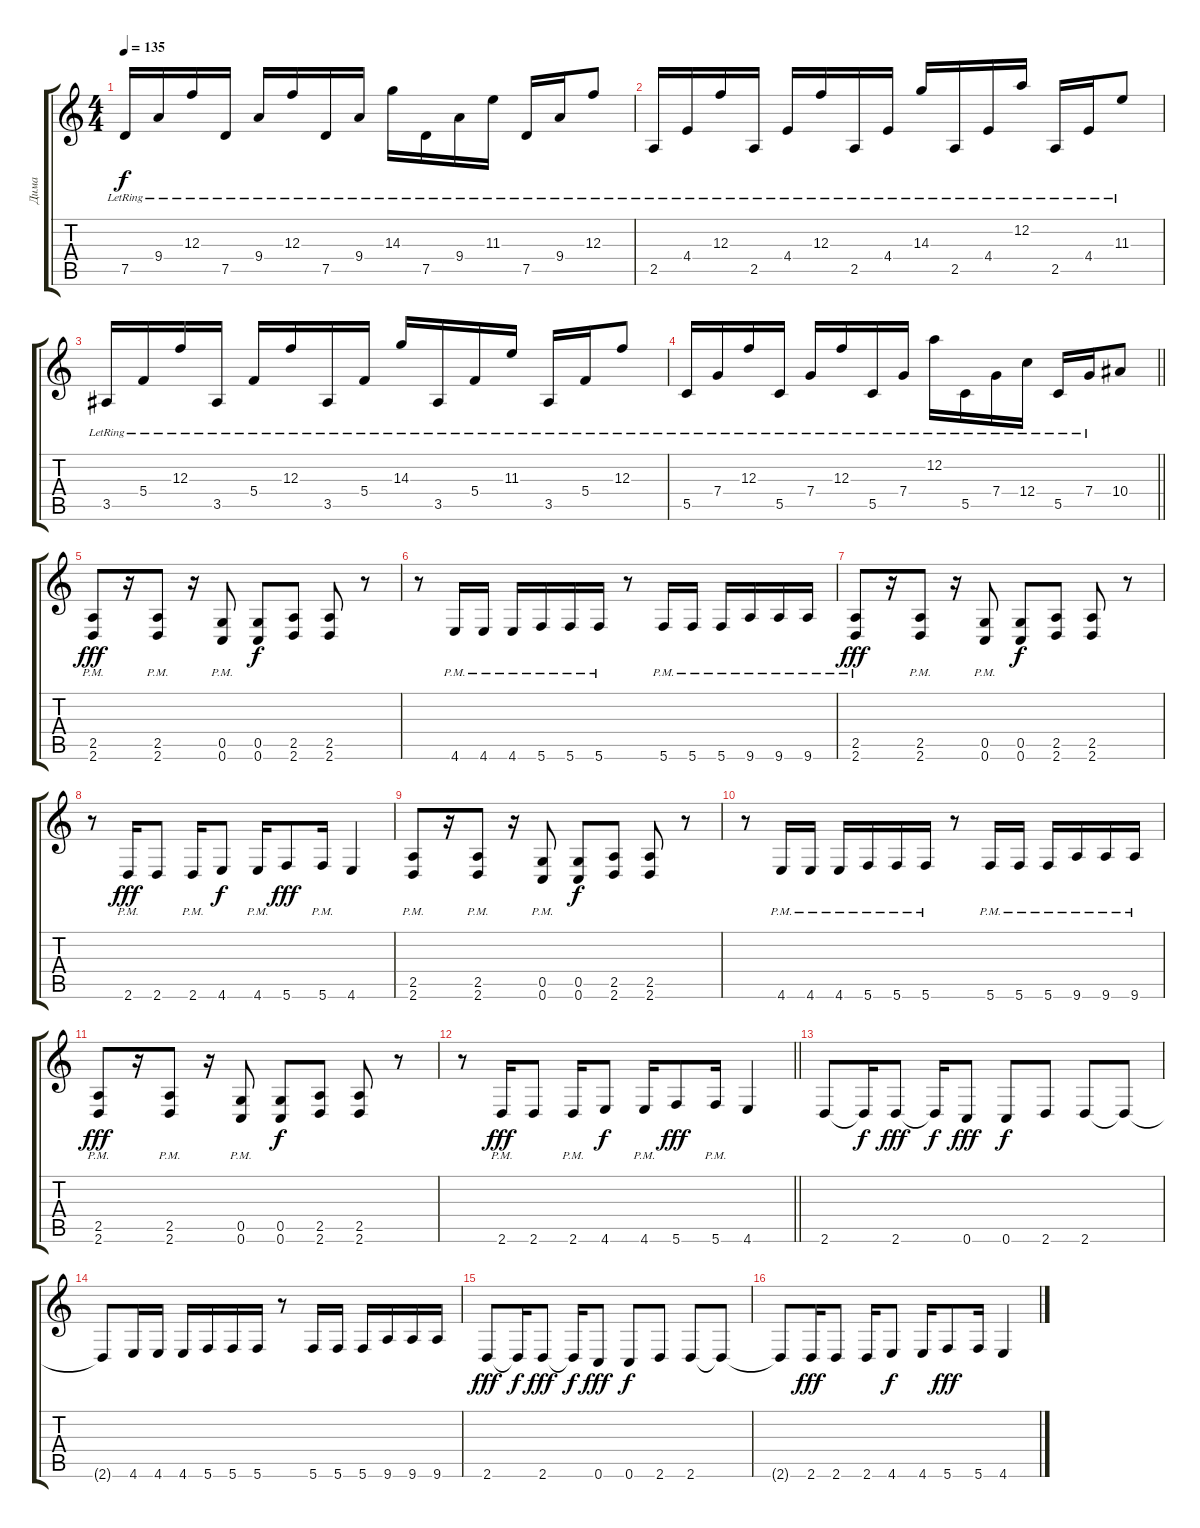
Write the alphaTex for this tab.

\track ("Дима" "Дима") {instrument distortionguitar}
\staff {score tabs}
\tuning (D4 A3 F3 C3 G2 C2) {hide}
\ts (4 4)
\tempo 135
\clef g2
\ks c
7.5{lr}.16{dy f} 9.4{lr}.16 12.3{lr}.16 7.5{lr}.16 9.4{lr}.16 12.3{lr}.16 7.5{lr}.16 9.4{lr}.16 14.3{lr}.16 7.5{lr}.16 9.4{lr}.16 11.3{lr}.16 7.5{lr}.16 9.4{lr}.16 12.3{lr}.8 |
2.5{lr}.16 4.4{lr}.16 12.3{lr}.16 2.5{lr}.16 4.4{lr}.16 12.3{lr}.16 2.5{lr}.16 4.4{lr}.16 14.3{lr}.16 2.5{lr}.16 4.4{lr}.16 12.2{lr}.16 2.5{lr}.16 4.4{lr}.16 11.3{lr}.8 |
3.5{lr}.16 5.4{lr}.16 12.3{lr}.16 3.5{lr}.16 5.4{lr}.16 12.3{lr}.16 3.5{lr}.16 5.4{lr}.16 14.3{lr}.16 3.5{lr}.16 5.4{lr}.16 11.3{lr}.16 3.5{lr}.16 5.4{lr}.16 12.3{lr}.8 |
\barLineRight lightlight
5.5{lr}.16 7.4{lr}.16 12.3{lr}.16 5.5{lr}.16 7.4{lr}.16 12.3{lr}.16 5.5{lr}.16 7.4{lr}.16 12.2{lr}.16 5.5{lr}.16 7.4{lr}.16 12.4{lr}.16 5.5{lr}.16 7.4{lr}.16 10.4.8 |
(2.5{pm} 2.6{pm}).8{dy fff balance 0 instrument distortionguitar} r.16 (2.5{pm} 2.6{pm}).8 r.16 (0.5{pm} 0.6{pm}).8 (0.5 0.6).8{dy f} (2.5 2.6).8 (2.5 2.6).8 r.8 |
r.8 4.6{pm}.16 4.6{pm}.16 4.6{pm}.16 5.6{pm}.16 5.6{pm}.16 5.6{pm}.16 r.8 5.6{pm}.16 5.6{pm}.16 5.6{pm}.16 9.6{pm}.16 9.6{pm}.16 9.6{pm}.16 |
(2.5{pm} 2.6{pm}).8{dy fff} r.16 (2.5{pm} 2.6{pm}).8 r.16 (0.5{pm} 0.6{pm}).8 (0.5 0.6).8{dy f} (2.5 2.6).8 (2.5 2.6).8 r.8 |
r.8 2.6{pm}.16{dy fff} 2.6.8 2.6{pm}.16 4.6.8{dy f} 4.6{pm}.16 5.6.8{dy fff} 5.6{pm}.16 4.6.4 |
(2.5{pm} 2.6{pm}).8 r.16 (2.5{pm} 2.6{pm}).8 r.16 (0.5{pm} 0.6{pm}).8 (0.5 0.6).8{dy f} (2.5 2.6).8 (2.5 2.6).8 r.8 |
r.8 4.6{pm}.16 4.6{pm}.16 4.6{pm}.16 5.6{pm}.16 5.6{pm}.16 5.6{pm}.16 r.8 5.6{pm}.16 5.6{pm}.16 5.6{pm}.16 9.6{pm}.16 9.6{pm}.16 9.6{pm}.16 |
(2.5{pm} 2.6{pm}).8{dy fff} r.16 (2.5{pm} 2.6{pm}).8 r.16 (0.5{pm} 0.6{pm}).8 (0.5 0.6).8{dy f} (2.5 2.6).8 (2.5 2.6).8 r.8 |
\barLineRight lightlight
r.8 2.6{pm}.16{dy fff} 2.6.8 2.6{pm}.16 4.6.8{dy f} 4.6{pm}.16 5.6.8{dy fff} 5.6{pm}.16 4.6.4 |
2.6.8 2.6{t}.16{dy f} 2.6.8{dy fff} 2.6{t}.16{dy f} 0.6.8{dy fff} 0.6.8{dy f} 2.6.8 2.6.8 2.6{t}.8 |
2.6{t}.8 4.6.16 4.6.16 4.6.16 5.6.16 5.6.16 5.6.16 r.8 5.6.16 5.6.16 5.6.16 9.6.16 9.6.16 9.6.16 |
2.6.8{dy fff} 2.6{t}.16{dy f} 2.6.8{dy fff} 2.6{t}.16{dy f} 0.6.8{dy fff} 0.6.8{dy f} 2.6.8 2.6.8 2.6{t}.8 |
2.6{t}.8 2.6.16{dy fff} 2.6.8 2.6.16 4.6.8{dy f} 4.6.16 5.6.8{dy fff} 5.6.16 4.6.4
